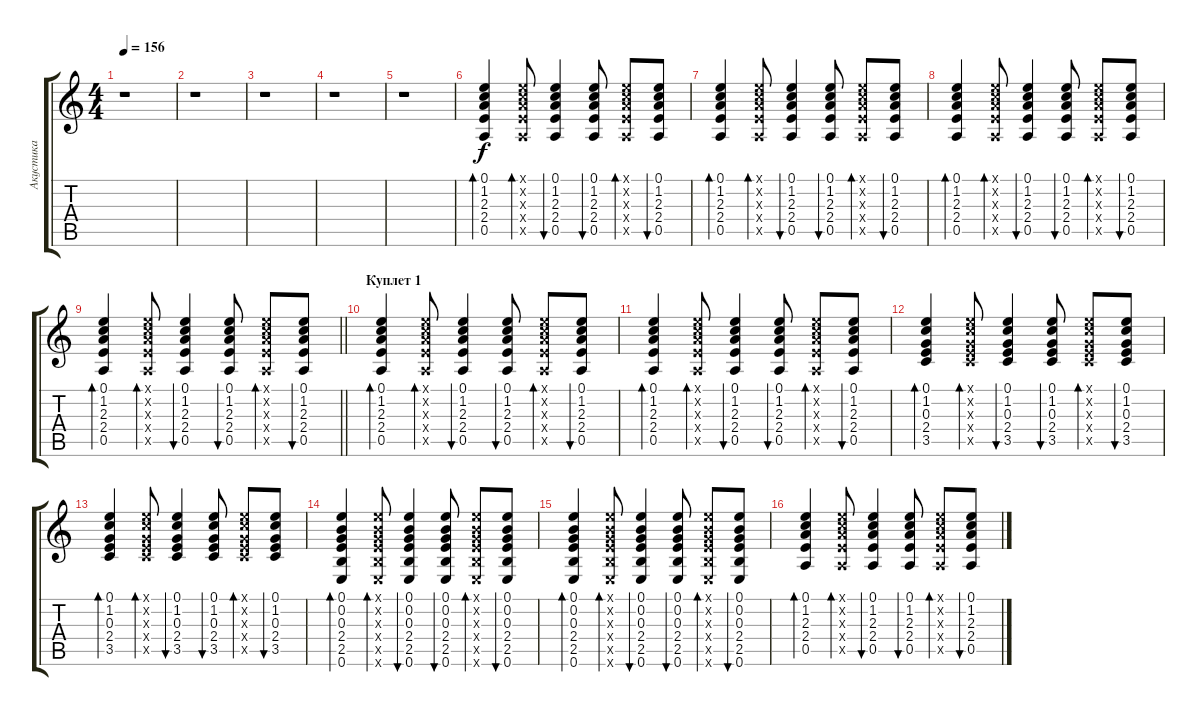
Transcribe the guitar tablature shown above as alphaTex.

\track ("Акустика" "Акустика") {instrument acousticguitarsteel}
\staff {score tabs}
\tuning (E4 B3 G3 D3 A2 E2) {hide}
\ts (4 4)
\tempo 156
\clef g2
\ks c
r.1{dy f} |
r.1 |
r.1 |
r.1 |
r.1 |
(0.1 1.2 2.3 2.4 0.5).4{bd 60} (0.1{x} 1.2{x} 2.3{x} 2.4{x} 0.5{x}).8{bd 60} (0.1 1.2 2.3 2.4 0.5).4{bu 60} (0.1 1.2 2.3 2.4 0.5).8{bu 60} (0.1{x} 1.2{x} 2.3{x} 2.4{x} 0.5{x}).8{bd 60} (0.1 1.2 2.3 2.4 0.5).8{bu 60} |
(0.1 1.2 2.3 2.4 0.5).4{bd 60} (0.1{x} 1.2{x} 2.3{x} 2.4{x} 0.5{x}).8{bd 60} (0.1 1.2 2.3 2.4 0.5).4{bu 60} (0.1 1.2 2.3 2.4 0.5).8{bu 60} (0.1{x} 1.2{x} 2.3{x} 2.4{x} 0.5{x}).8{bd 60} (0.1 1.2 2.3 2.4 0.5).8{bu 60} |
(0.1 1.2 2.3 2.4 0.5).4{bd 60} (0.1{x} 1.2{x} 2.3{x} 2.4{x} 0.5{x}).8{bd 60} (0.1 1.2 2.3 2.4 0.5).4{bu 60} (0.1 1.2 2.3 2.4 0.5).8{bu 60} (0.1{x} 1.2{x} 2.3{x} 2.4{x} 0.5{x}).8{bd 60} (0.1 1.2 2.3 2.4 0.5).8{bu 60} |
\barLineRight lightlight
(0.1 1.2 2.3 2.4 0.5).4{bd 60} (0.1{x} 1.2{x} 2.3{x} 2.4{x} 0.5{x}).8{bd 60} (0.1 1.2 2.3 2.4 0.5).4{bu 60} (0.1 1.2 2.3 2.4 0.5).8{bu 60} (0.1{x} 1.2{x} 2.3{x} 2.4{x} 0.5{x}).8{bd 60} (0.1 1.2 2.3 2.4 0.5).8{bu 60} |
\section ("" "Куплет 1")
(0.1 1.2 2.3 2.4 0.5).4{bd 60} (0.1{x} 1.2{x} 2.3{x} 2.4{x} 0.5{x}).8{bd 60} (0.1 1.2 2.3 2.4 0.5).4{bu 60} (0.1 1.2 2.3 2.4 0.5).8{bu 60} (0.1{x} 1.2{x} 2.3{x} 2.4{x} 0.5{x}).8{bd 60} (0.1 1.2 2.3 2.4 0.5).8{bu 60} |
(0.1 1.2 2.3 2.4 0.5).4{bd 60} (0.1{x} 1.2{x} 2.3{x} 2.4{x} 0.5{x}).8{bd 60} (0.1 1.2 2.3 2.4 0.5).4{bu 60} (0.1 1.2 2.3 2.4 0.5).8{bu 60} (0.1{x} 1.2{x} 2.3{x} 2.4{x} 0.5{x}).8{bd 60} (0.1 1.2 2.3 2.4 0.5).8{bu 60} |
(0.1 1.2 0.3 2.4 3.5).4{bd 60} (0.1{x} 1.2{x} 0.3{x} 2.4{x} 3.5{x}).8{bd 60} (0.1 1.2 0.3 2.4 3.5).4{bu 60} (0.1 1.2 0.3 2.4 3.5).8{bu 60} (0.1{x} 1.2{x} 0.3{x} 2.4{x} 3.5{x}).8{bd 60} (0.1 1.2 0.3 2.4 3.5).8{bu 60} |
(0.1 1.2 0.3 2.4 3.5).4{bd 60} (0.1{x} 1.2{x} 0.3{x} 2.4{x} 3.5{x}).8{bd 60} (0.1 1.2 0.3 2.4 3.5).4{bu 60} (0.1 1.2 0.3 2.4 3.5).8{bu 60} (0.1{x} 1.2{x} 0.3{x} 2.4{x} 3.5{x}).8{bd 60} (0.1 1.2 0.3 2.4 3.5).8{bu 60} |
(0.1 0.2 0.3 2.4 2.5 0.6).4{bd 60} (0.1{x} 0.2{x} 0.3{x} 2.4{x} 2.5{x} 0.6{x}).8{bd 60} (0.1 0.2 0.3 2.4 2.5 0.6).4{bu 60} (0.1 0.2 0.3 2.4 2.5 0.6).8{bu 60} (0.1{x} 0.2{x} 0.3{x} 2.4{x} 2.5{x} 0.6{x}).8{bd 60} (0.1 0.2 0.3 2.4 2.5 0.6).8{bu 60} |
(0.1 0.2 0.3 2.4 2.5 0.6).4{bd 60} (0.1{x} 0.2{x} 0.3{x} 2.4{x} 2.5{x} 0.6{x}).8{bd 60} (0.1 0.2 0.3 2.4 2.5 0.6).4{bu 60} (0.1 0.2 0.3 2.4 2.5 0.6).8{bu 60} (0.1{x} 0.2{x} 0.3{x} 2.4{x} 2.5{x} 0.6{x}).8{bd 60} (0.1 0.2 0.3 2.4 2.5 0.6).8{bu 60} |
(0.1 1.2 2.3 2.4 0.5).4{bd 60} (0.1{x} 1.2{x} 2.3{x} 2.4{x} 0.5{x}).8{bd 60} (0.1 1.2 2.3 2.4 0.5).4{bu 60} (0.1 1.2 2.3 2.4 0.5).8{bu 60} (0.1{x} 1.2{x} 2.3{x} 2.4{x} 0.5{x}).8{bd 60} (0.1 1.2 2.3 2.4 0.5).8{bu 60}
